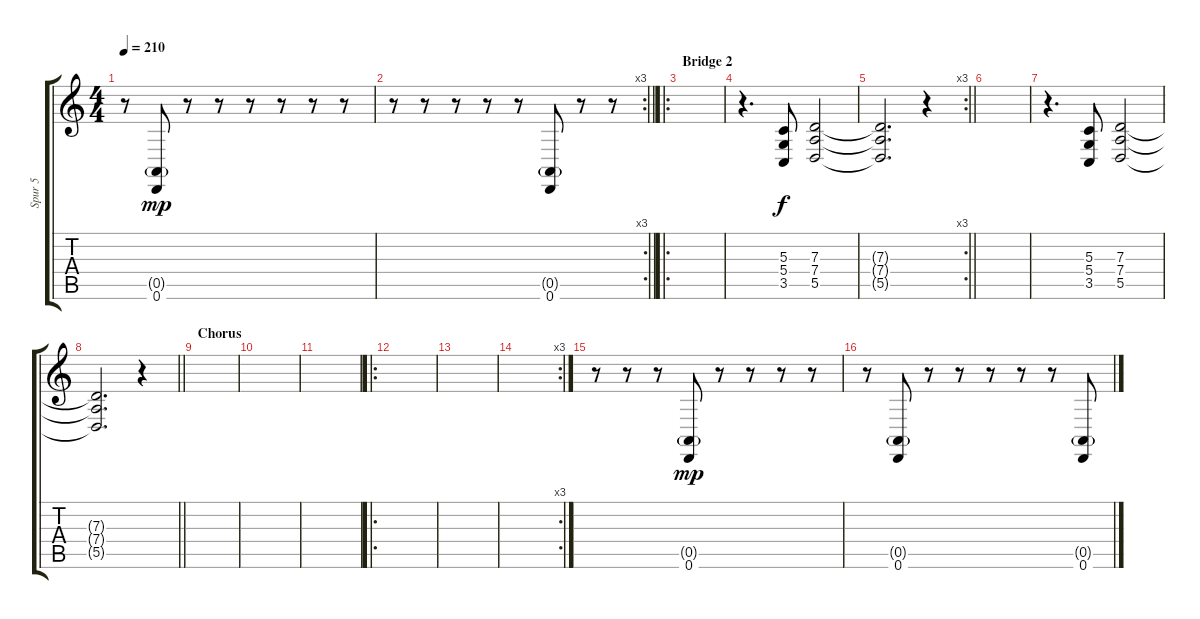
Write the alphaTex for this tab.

\track ("Spur 5" "Spur 5") {instrument choiraahs}
\staff {score tabs}
\tuning (E4 B3 G3 D3 A2 D2) {hide}
\ts (4 4)
\tempo 210
\clef g2
\ks c
r.8{dy mp} (0.5{g} 0.6).8 r.8 r.8 r.8 r.8 r.8 r.8 |
\rc 3
\barLineRight lightlight
r.8 r.8 r.8 r.8 r.8 (0.5{g} 0.6).8 r.8 r.8 |
\ro
\section ("" "Bridge 2")
|
r.4{d} (5.3 5.4 3.5).8{dy f} (7.3 7.4 5.5).2 |
\rc 3
\barLineRight lightlight
(7.3{t} 7.4{t} 5.5{t}).2{d} r.4 |
|
r.4{d} (5.3 5.4 3.5).8 (7.3 7.4 5.5).2 |
\barLineRight lightlight
(7.3{t} 7.4{t} 5.5{t}).2{d} r.4 |
\section ("" "Chorus")
|
|
|
\ro
|
|
\rc 3
|
r.8 r.8 r.8 (0.5{g} 0.6).8{dy mp} r.8 r.8 r.8 r.8 |
r.8 (0.5{g} 0.6).8 r.8 r.8 r.8 r.8 r.8 (0.5{g} 0.6).8
